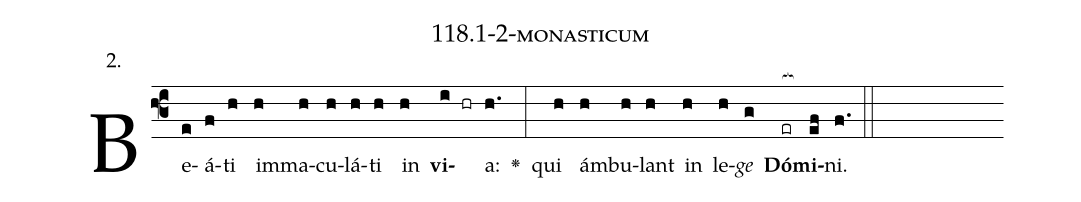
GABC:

name: 118.1-2-monasticum;
annotation: 2.;
%%
(f3)Be(e)á(f)ti(h) im(h)ma(h)cu(h)lá(h)ti(h) in(h) <b>vi</b>(i hr)a:(h.) <v>\greheightstar</v>(:) qui(h) ám(h)bu(h)lant(h) in(h) le(h)<i>ge</i>(g) <b>Dó</b>(er[ocb:1{])<b>mi</b>(ef[ocb:0}])ni.(f.) (::)


%E(h) u(h) o(h) u(g) a(ef) e.(f.) (::)
